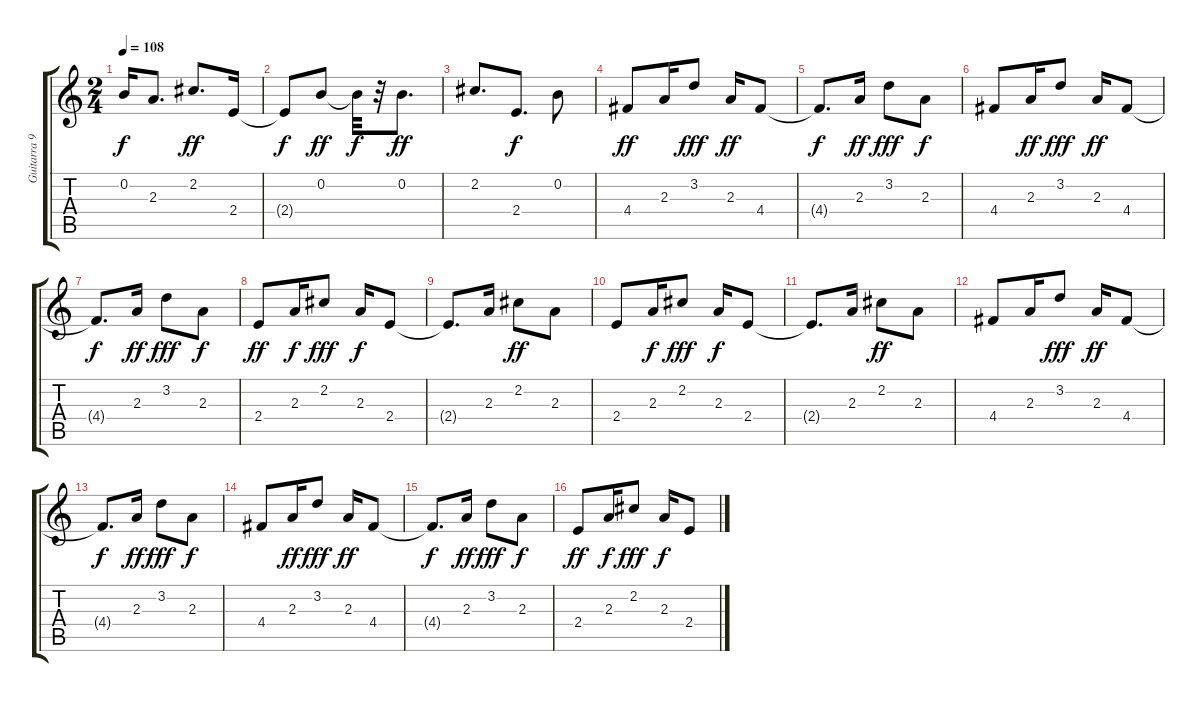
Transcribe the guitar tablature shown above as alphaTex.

\track ("Guitarra 9" "Guitarra 9") {instrument electricguitarclean}
\staff {score tabs}
\tuning (E4 B3 G3 D3 A2 E2) {hide}
\ts (2 4)
\tempo 108
\clef g2
\ks c
0.2{t}.16{dy f} 2.3.8{d} 2.2.8{d dy ff} 2.4.16 |
2.4{t}.8{dy f} 0.2.8{dy ff} 0.2{t}.32{dy f} r.32 0.2.8{d dy ff} |
2.2.8{d} 2.4.8{d dy f} 0.2.8 |
4.4.8{dy ff} 2.3.16 3.2.8{dy fff} 2.3.16{dy ff} 4.4.8 |
4.4{t}.8{d dy f} 2.3.16{dy ff} 3.2.8{dy fff} 2.3.8{dy f} |
4.4.8 2.3.16{dy ff} 3.2.8{dy fff} 2.3.16{dy ff} 4.4.8 |
4.4{t}.8{d dy f} 2.3.16{dy ff} 3.2.8{dy fff} 2.3.8{dy f} |
2.4.8{dy ff} 2.3.16{dy f} 2.2.8{dy fff} 2.3.16{dy f} 2.4.8 |
2.4{t}.8{d} 2.3.16 2.2.8{dy ff} 2.3.8 |
2.4.8 2.3.16{dy f} 2.2.8{dy fff} 2.3.16{dy f} 2.4.8 |
2.4{t}.8{d} 2.3.16 2.2.8{dy ff} 2.3.8 |
4.4.8 2.3.16 3.2.8{dy fff} 2.3.16{dy ff} 4.4.8 |
4.4{t}.8{d dy f} 2.3.16{dy ff} 3.2.8{dy fff} 2.3.8{dy f} |
4.4.8 2.3.16{dy ff} 3.2.8{dy fff} 2.3.16{dy ff} 4.4.8 |
4.4{t}.8{d dy f} 2.3.16{dy ff} 3.2.8{dy fff} 2.3.8{dy f} |
2.4.8{dy ff} 2.3.16{dy f} 2.2.8{dy fff} 2.3.16{dy f} 2.4.8
